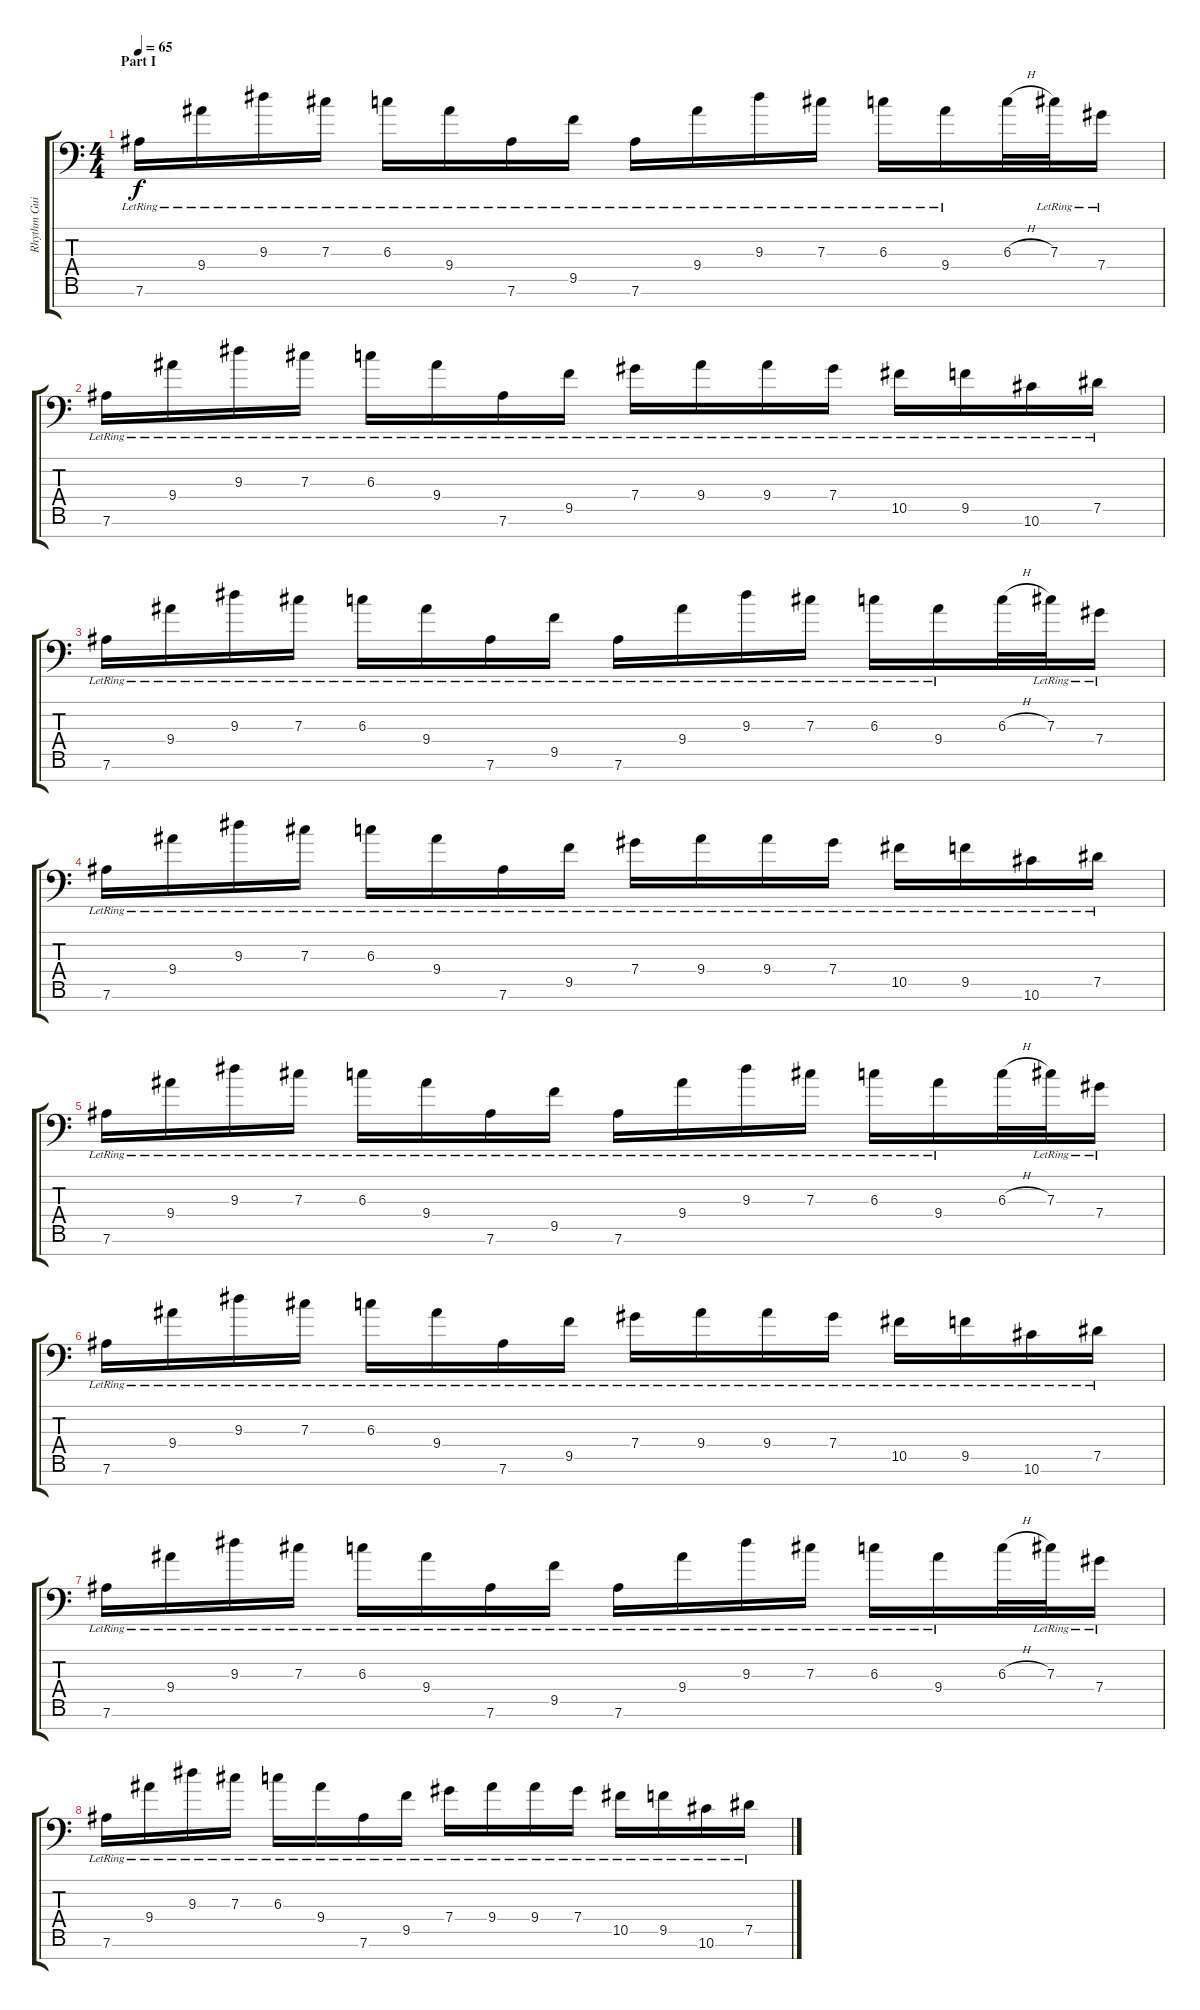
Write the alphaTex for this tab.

\track ("Rhythm Guitar" "Rhythm Gui") {instrument electricguitarjazz}
\staff {score tabs}
\tuning (Eb4 Bb3 Gb3 Db3 Ab2 Eb2 Bb1) {hide}
\ts (4 4)
\section ("" "Part I")
\tempo 65
\clef f4
\ks c
7.6{lr}.16{dy f instrument electricguitarjazz} 9.4{lr}.16 9.3{lr}.16 7.3{lr}.16 6.3{lr}.16 9.4{lr}.16 7.6{lr}.16 9.5{lr}.16 7.6{lr}.16 9.4{lr}.16 9.3{lr}.16 7.3{lr}.16 6.3{lr}.16 9.4{lr}.16 6.3{h}.32 7.3{lr}.32 7.4{lr}.16 |
7.6{lr}.16 9.4{lr}.16 9.3{lr}.16 7.3{lr}.16 6.3{lr}.16 9.4{lr}.16 7.6{lr}.16 9.5{lr}.16 7.4{lr}.16 9.4{lr}.16 9.4{lr}.16 7.4{lr}.16 10.5{lr}.16 9.5{lr}.16 10.6{lr}.16 7.5{lr}.16 |
7.6{lr}.16 9.4{lr}.16 9.3{lr}.16 7.3{lr}.16 6.3{lr}.16 9.4{lr}.16 7.6{lr}.16 9.5{lr}.16 7.6{lr}.16 9.4{lr}.16 9.3{lr}.16 7.3{lr}.16 6.3{lr}.16 9.4{lr}.16 6.3{h}.32 7.3{lr}.32 7.4{lr}.16 |
7.6{lr}.16 9.4{lr}.16 9.3{lr}.16 7.3{lr}.16 6.3{lr}.16 9.4{lr}.16 7.6{lr}.16 9.5{lr}.16 7.4{lr}.16 9.4{lr}.16 9.4{lr}.16 7.4{lr}.16 10.5{lr}.16 9.5{lr}.16 10.6{lr}.16 7.5{lr}.16 |
7.6{lr}.16 9.4{lr}.16 9.3{lr}.16 7.3{lr}.16 6.3{lr}.16 9.4{lr}.16 7.6{lr}.16 9.5{lr}.16 7.6{lr}.16 9.4{lr}.16 9.3{lr}.16 7.3{lr}.16 6.3{lr}.16 9.4{lr}.16 6.3{h}.32 7.3{lr}.32 7.4{lr}.16 |
7.6{lr}.16 9.4{lr}.16 9.3{lr}.16 7.3{lr}.16 6.3{lr}.16 9.4{lr}.16 7.6{lr}.16 9.5{lr}.16 7.4{lr}.16 9.4{lr}.16 9.4{lr}.16 7.4{lr}.16 10.5{lr}.16 9.5{lr}.16 10.6{lr}.16 7.5{lr}.16 |
7.6{lr}.16 9.4{lr}.16 9.3{lr}.16 7.3{lr}.16 6.3{lr}.16 9.4{lr}.16 7.6{lr}.16 9.5{lr}.16 7.6{lr}.16 9.4{lr}.16 9.3{lr}.16 7.3{lr}.16 6.3{lr}.16 9.4{lr}.16 6.3{h}.32 7.3{lr}.32 7.4{lr}.16 |
7.6{lr}.16 9.4{lr}.16 9.3{lr}.16 7.3{lr}.16 6.3{lr}.16 9.4{lr}.16 7.6{lr}.16 9.5{lr}.16 7.4{lr}.16 9.4{lr}.16 9.4{lr}.16 7.4{lr}.16 10.5{lr}.16 9.5{lr}.16 10.6{lr}.16 7.5{lr}.16
